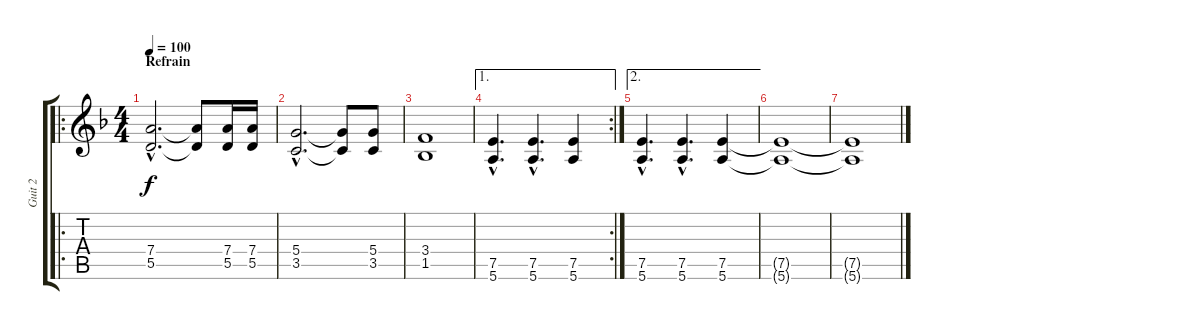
\track ("Guit 2" "Guit 2") {instrument distortionguitar}
\staff {score tabs}
\tuning (E4 B3 G3 D3 A2 E2) {hide}
\ro
\ts (4 4)
\section ("" "Refrain")
\tempo 100
\clef g2
\ks f
(7.4{hac} 5.5{hac}).2{d dy f volume 13} (7.4{t} 5.5{t}).8 (7.4 5.5).16 (7.4 5.5).16 |
(5.4{hac} 3.5{hac}).2{d} (5.4{t} 3.5{t}).8 (5.4 3.5).8 |
(3.4 1.5).1 |
\ae 1
\rc 2
(7.5{hac} 5.6{hac}).4{d} (7.5{hac} 5.6{hac}).4{d} (7.5 5.6).4 |
\ae 2
(7.5{hac} 5.6{hac}).4{d} (7.5{hac} 5.6{hac}).4{d} (7.5 5.6).4 |
(7.5{t} 5.6{t}).1 |
(7.5{t} 5.6{t}).1
